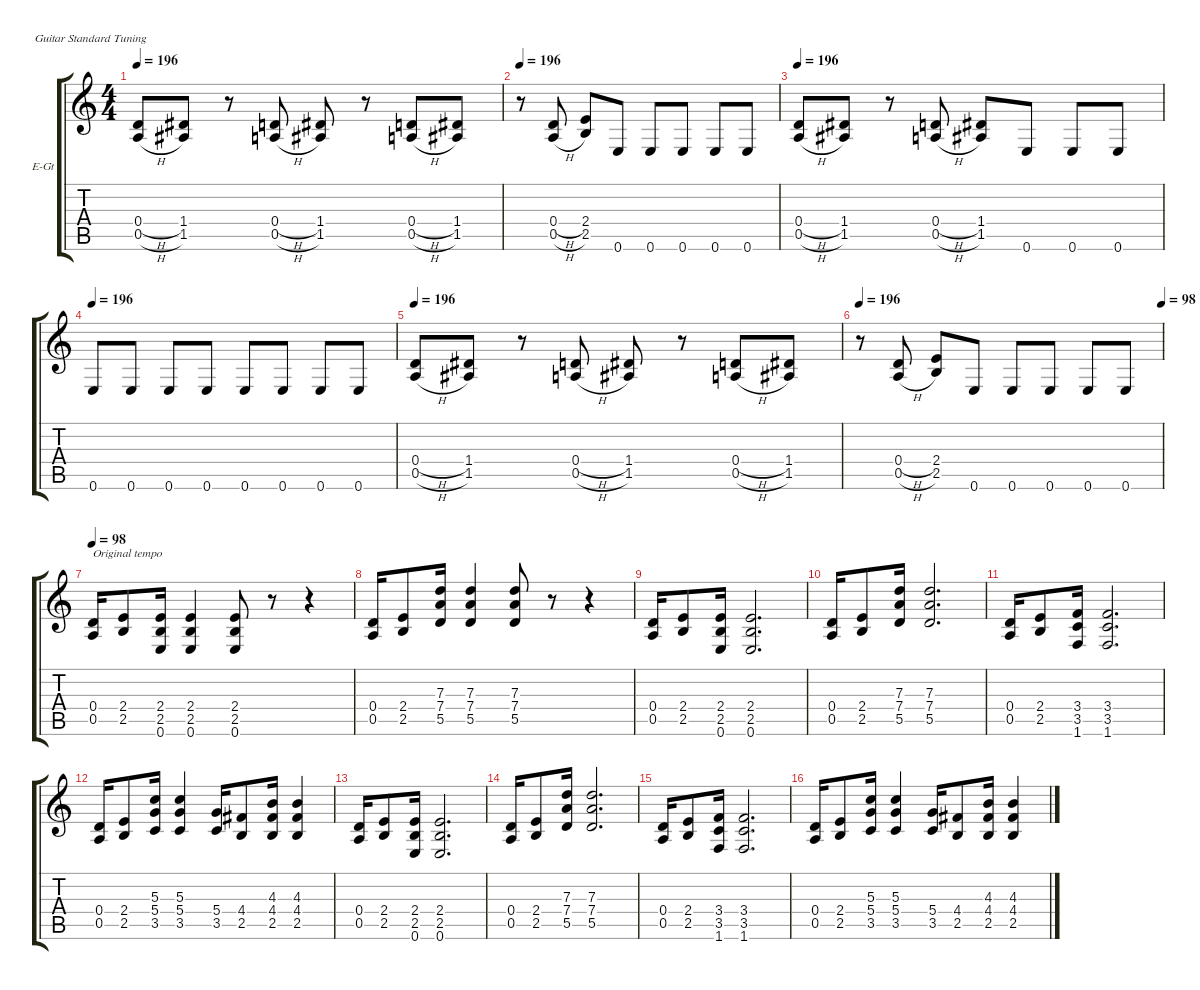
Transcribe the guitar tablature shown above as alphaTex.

\hideDynamics
\bracketExtendMode groupsimilarinstruments
\firstSystemTrackNameOrientation horizontal
\otherSystemsTrackNameOrientation horizontal
\track ("James Hetfield" "E-Gt") {multiBarRest instrument distortionguitar}
\staff {score tabs}
\tuning (E4 B3 G3 D3 A2 E2)
\ts (4 4)
\tempo 196
\clef g2
\ks c
(0.4{h} 0.5{h}).8{dy f} (1.4 1.5).8 r.8 (0.4{h} 0.5{h}).8 (1.4 1.5).8 r.8 (0.4{h} 0.5{h}).8 (1.4 1.5).8 |
\tempo 196
r.8 (0.4{h} 0.5{h}).8 (2.4 2.5).8 0.6.8 0.6.8 0.6.8 0.6.8 0.6.8 |
\tempo 196
(0.4{h} 0.5{h}).8 (1.4 1.5).8 r.8 (0.4{h} 0.5{h}).8 (1.4 1.5).8 0.6.8 0.6.8 0.6.8 |
\tempo 196
0.6.8 0.6.8 0.6.8 0.6.8 0.6.8 0.6.8 0.6.8 0.6.8 |
\tempo 196
(0.4{h} 0.5{h}).8 (1.4 1.5).8 r.8 (0.4{h} 0.5{h}).8 (1.4 1.5).8 r.8 (0.4{h} 0.5{h}).8 (1.4 1.5).8 |
\tempo 196
\tempo (98 1)
r.8 (0.4{h} 0.5{h}).8 (2.4 2.5).8 0.6.8 0.6.8 0.6.8 0.6.8 0.6.8 |
\tempo 98
(0.4 0.5).16{txt "Original tempo"} (2.4 2.5).8 (2.4 2.5 0.6).16 (2.4 2.5 0.6).4 (2.4 2.5 0.6).8 r.8 r.4 |
(0.4 0.5).16 (2.4 2.5).8 (7.3 7.4 5.5).16 (7.3 7.4 5.5).4 (7.3 7.4 5.5).8 r.8 r.4 |
(0.4 0.5).16 (2.4 2.5).8 (2.4 2.5 0.6).16 (2.4 2.5 0.6).2{d} |
(0.4 0.5).16 (2.4 2.5).8 (7.3 7.4 5.5).16 (7.3 7.4 5.5).2{d} |
(0.4 0.5).16 (2.4 2.5).8 (3.4 3.5 1.6).16 (3.4 3.5 1.6).2{d} |
(0.4 0.5).16 (2.4 2.5).8 (5.3 5.4 3.5).16 (5.3 5.4 3.5).4 (5.4 3.5).16 (4.4 2.5).8 (4.3 4.4 2.5).16 (4.3 4.4 2.5).4 |
(0.4 0.5).16 (2.4 2.5).8 (2.4 2.5 0.6).16 (2.4 2.5 0.6).2{d} |
(0.4 0.5).16 (2.4 2.5).8 (7.3 7.4 5.5).16 (7.3 7.4 5.5).2{d} |
(0.4 0.5).16 (2.4 2.5).8 (3.4 3.5 1.6).16 (3.4 3.5 1.6).2{d} |
(0.4 0.5).16 (2.4 2.5).8 (5.3 5.4 3.5).16 (5.3 5.4 3.5).4 (5.4 3.5).16 (4.4 2.5).8 (4.3 4.4 2.5).16 (4.3 4.4 2.5).4
